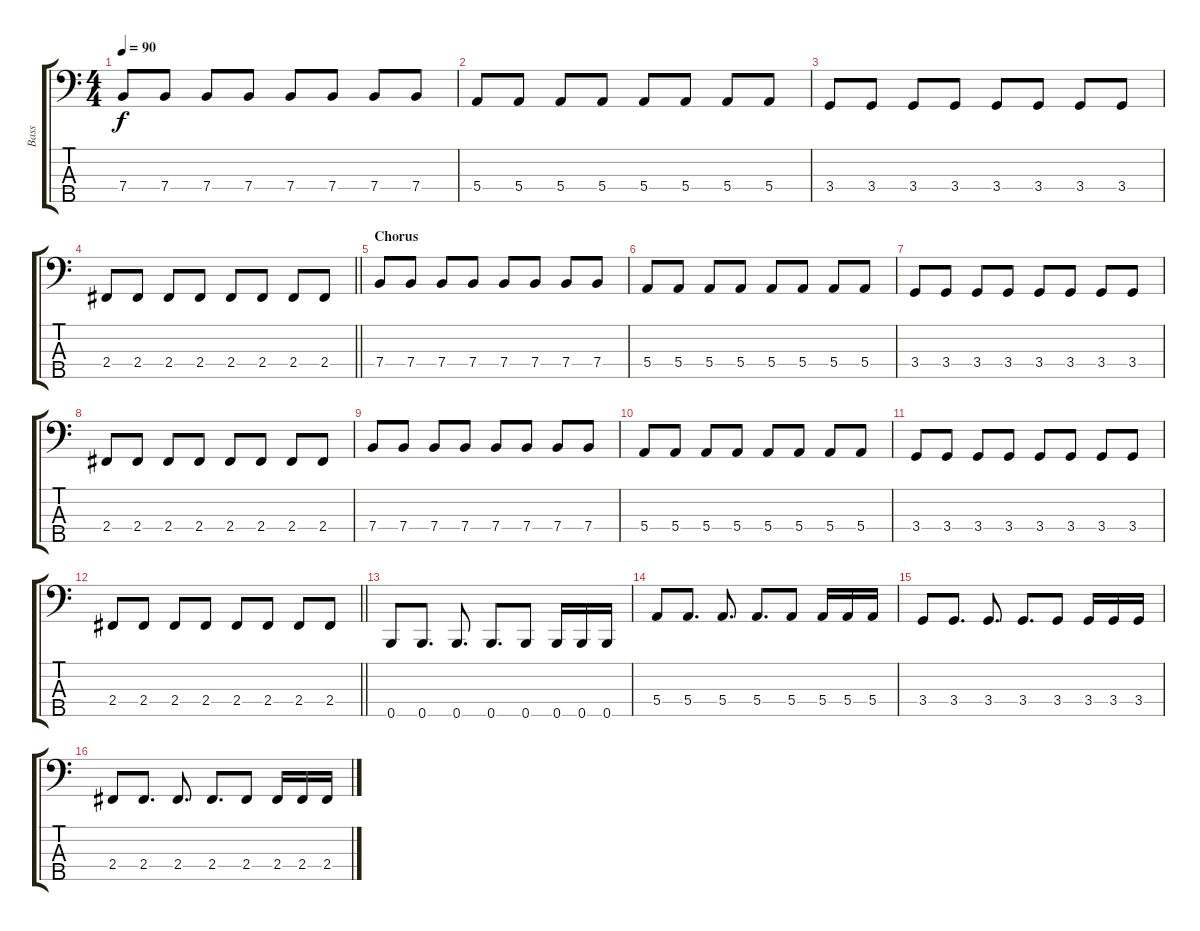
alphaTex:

\track ("Bass" "Bass") {instrument electricbassfinger}
\staff {score tabs}
\tuning (G2 D2 A1 E1 B0) {hide}
\ts (4 4)
\tempo 90
\clef f4
\ks c
7.4.8{dy f} 7.4.8 7.4.8 7.4.8 7.4.8 7.4.8 7.4.8 7.4.8 |
5.4.8 5.4.8 5.4.8 5.4.8 5.4.8 5.4.8 5.4.8 5.4.8 |
3.4.8 3.4.8 3.4.8 3.4.8 3.4.8 3.4.8 3.4.8 3.4.8 |
\barLineRight lightlight
2.4.8 2.4.8 2.4.8 2.4.8 2.4.8 2.4.8 2.4.8 2.4.8 |
\section ("" "Chorus ")
7.4.8 7.4.8 7.4.8 7.4.8 7.4.8 7.4.8 7.4.8 7.4.8 |
5.4.8 5.4.8 5.4.8 5.4.8 5.4.8 5.4.8 5.4.8 5.4.8 |
3.4.8 3.4.8 3.4.8 3.4.8 3.4.8 3.4.8 3.4.8 3.4.8 |
2.4.8 2.4.8 2.4.8 2.4.8 2.4.8 2.4.8 2.4.8 2.4.8 |
7.4.8 7.4.8 7.4.8 7.4.8 7.4.8 7.4.8 7.4.8 7.4.8 |
5.4.8 5.4.8 5.4.8 5.4.8 5.4.8 5.4.8 5.4.8 5.4.8 |
3.4.8 3.4.8 3.4.8 3.4.8 3.4.8 3.4.8 3.4.8 3.4.8 |
\barLineRight lightlight
2.4.8 2.4.8 2.4.8 2.4.8 2.4.8 2.4.8 2.4.8 2.4.8 |
0.5.8 0.5.8{d} 0.5.8{d} 0.5.8{d} 0.5.8 0.5.16 0.5.16 0.5.16 |
5.4.8 5.4.8{d} 5.4.8{d} 5.4.8{d} 5.4.8 5.4.16 5.4.16 5.4.16 |
3.4.8 3.4.8{d} 3.4.8{d} 3.4.8{d} 3.4.8 3.4.16 3.4.16 3.4.16 |
2.4.8 2.4.8{d} 2.4.8{d} 2.4.8{d} 2.4.8 2.4.16 2.4.16 2.4.16
